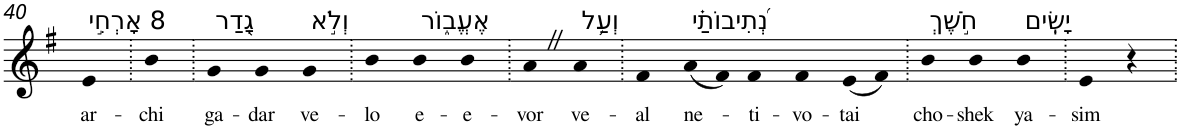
**kern	**text
*part1	*part1
*staff1	*staff1
*I"Piano	*
*I'Pno	*
!!LO:PB:g=z
*clefG2	*
*k[f#]	*
*G:	*
=40	=40
!LO:TX:a:t=8 אָרְחִ֣י	!
!	!LO:LY:b
4e	ar-
=41.	=41.
!	!LO:LY:b
4b	-chi
=42.	=42.
!LO:TX:a:t=גָ֭דַר	!
!	!LO:LY:b
4g	ga-
!	!LO:LY:b
4g	-dar
!LO:TX:a:t=וְלֹ֣א	!
!	!LO:LY:b
4g	ve-
=43.	=43.
!	!LO:LY:b
4b	-lo
!LO:TX:a:t=אֶעֱב֑וֹר	!
!	!LO:LY:b
4b	e-
!	!LO:LY:b
4b	-e-
=44.	=44.
!	!LO:LY:b
4aZ	-vor
!LO:TX:a:t=וְעַ֥ל	!
!	!LO:LY:b
4a	ve-
=45.	=45.
!	!LO:LY:b
4f#	-al
!LO:TX:a:t=נְ֝תִיבוֹתַ֗י	!
!	!LO:LY:b
(8a	ne-
8f#)	.
!	!LO:LY:b
4f#	-ti-
!	!LO:LY:b
4f#	-vo-
!	!LO:LY:b
(8e	-tai
8f#)	.
=46.	=46.
!LO:TX:a:t=חֹ֣שֶׁךְ	!
!	!LO:LY:b
4b	cho-
!	!LO:LY:b
4b	-shek
!LO:TX:a:t=יָשִֽׂים	!
!	!LO:LY:b
4b	ya-
=47.	=47.
!	!LO:LY:b
4e	-sim
4r	.
=.	=.
*-	*-
